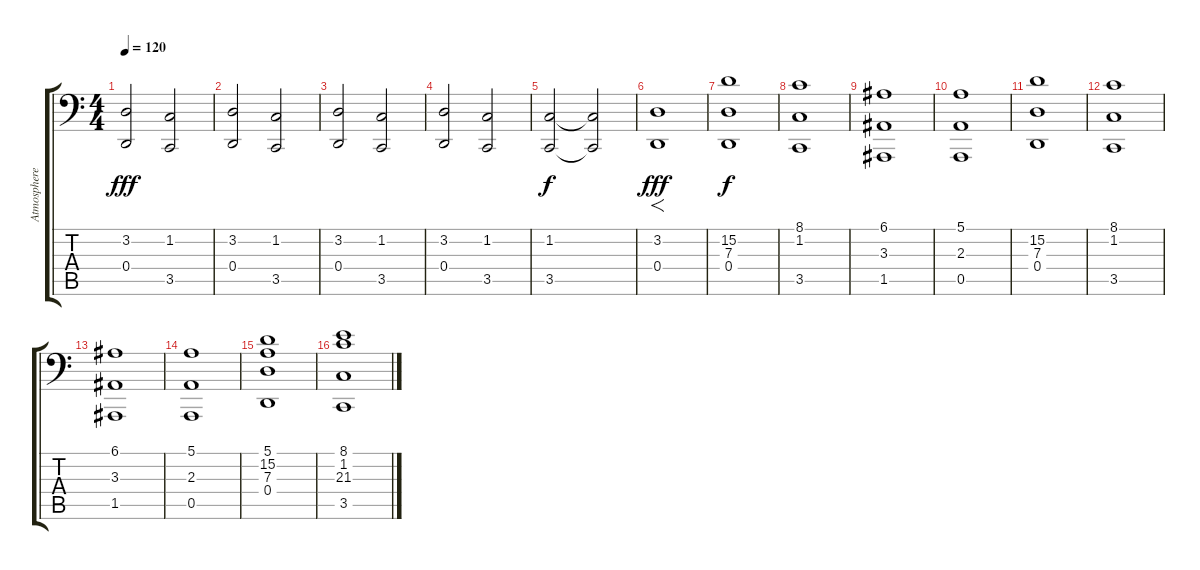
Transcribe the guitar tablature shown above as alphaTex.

\track ("Atmosphere" "Atmosphere") {instrument pad7halo}
\staff {score tabs}
\tuning (E3 B2 G2 D2 A1 E1) {hide}
\ts (4 4)
\tempo 120
\clef f4
\ks c
(3.2 0.4).2{dy fff} (1.2 3.5).2 |
(3.2 0.4).2 (1.2 3.5).2 |
(3.2 0.4).2 (1.2 3.5).2 |
(3.2 0.4).2 (1.2 3.5).2 |
(1.2 3.5).2{dy f} (1.2{t} 3.5{t}).2 |
(3.2 0.4).1{f dy fff} |
(15.2 7.3 0.4).1{dy f} |
(8.1 1.2 3.5).1 |
(6.1 3.3 1.5).1 |
(5.1 2.3 0.5).1 |
(15.2 7.3 0.4).1 |
(8.1 1.2 3.5).1 |
(6.1 3.3 1.5).1 |
(5.1 2.3 0.5).1 |
(5.1 15.2 7.3 0.4).1 |
(8.1 1.2 21.3 3.5).1
